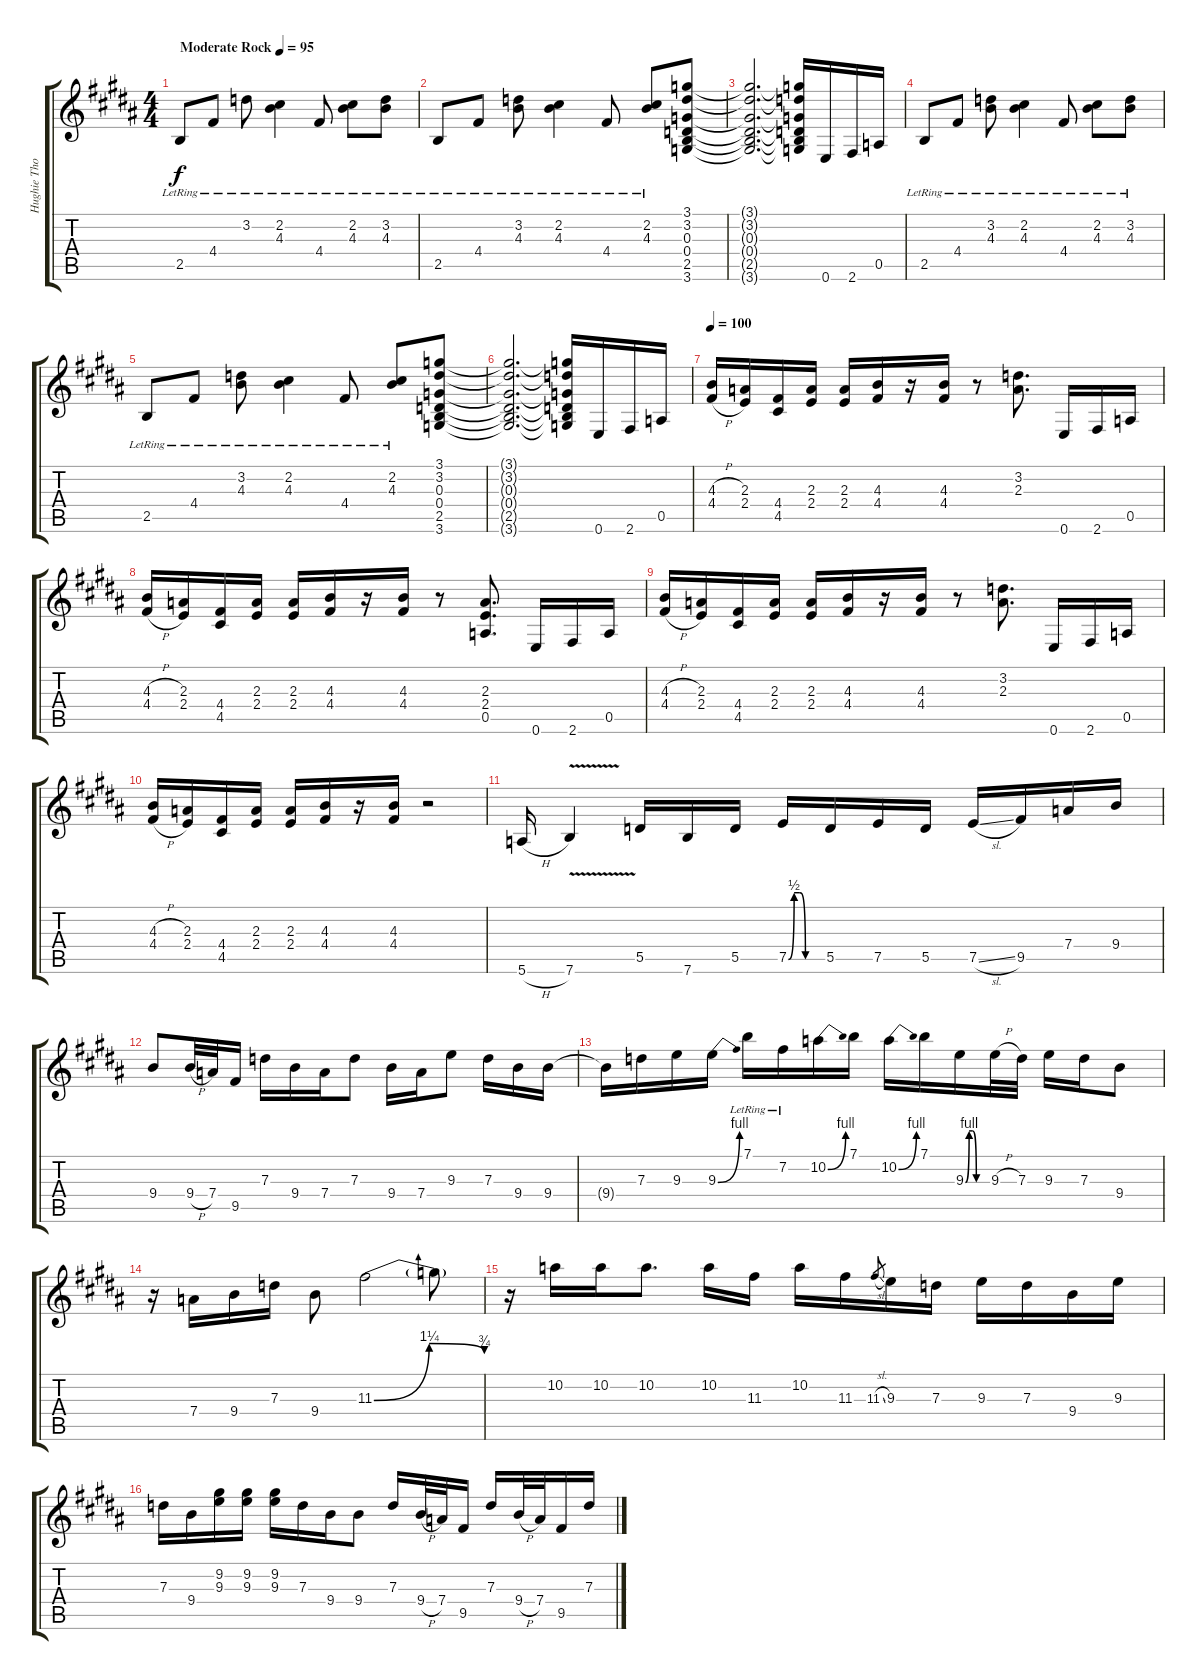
\track ("Hughie Thomasson Guitar" "Hughie Tho") {instrument electricguitarclean}
\staff {score tabs}
\tuning (E4 B3 G3 D3 A2 E2) {hide}
\ts (4 4)
\tempo (95 "Moderate Rock")
\clef g2
\ks g#minor
2.5{lr}.8{dy f instrument electricguitarclean} 4.4{lr}.8 3.2{lr}.8 (2.2{lr} 4.3{lr}).4 4.4{lr}.8 (2.2{lr} 4.3).8 (3.2{lr} 4.3{lr}).8 |
2.5{lr}.8 4.4{lr}.8 (3.2{lr} 4.3{lr}).8 (2.2{lr} 4.3{lr}).4 4.4{lr}.8 (2.2{lr} 4.3).8 (3.1 3.2 0.3 0.4 2.5 3.6).8 |
(3.1{t} 3.2{t} 0.3{t} 0.4{t} 2.5{t} 3.6{t}).2{d} (3.1{t} 3.2{t} 0.3{t} 0.4{t} 2.5{t} 3.6{t}).16 0.6.16 2.6.16 0.5.16 |
2.5{lr}.8 4.4{lr}.8 (3.2{lr} 4.3).8 (2.2{lr} 4.3{lr}).4 4.4{lr}.8 (2.2{lr} 4.3).8 (3.2{lr} 4.3{lr}).8 |
2.5{lr}.8 4.4{lr}.8 (3.2{lr} 4.3{lr}).8 (2.2{lr} 4.3{lr}).4 4.4{lr}.8 (2.2{lr} 4.3).8 (3.1 3.2 0.3 0.4 2.5 3.6).8 |
(3.1{t} 3.2{t} 0.3{t} 0.4{t} 2.5{t} 3.6{t}).2{d} (3.1{t} 3.2{t} 0.3{t} 0.4{t} 2.5{t} 3.6{t}).16 0.6.16 2.6.16 0.5.16 |
\tempo 100
(4.3{h} 4.4{h}).16{instrument overdrivenguitar} (2.3 2.4).16 (4.4 4.5).16 (2.3 2.4).16 (2.3 2.4).16 (4.3 4.4).16 r.16 (4.3 4.4).16 r.8 (3.2 2.3).8{d} 0.6.16 2.6.16 0.5.16 |
(4.3{h} 4.4{h}).16 (2.3 2.4).16 (4.4 4.5).16 (2.3 2.4).16 (2.3 2.4).16 (4.3 4.4).16 r.16 (4.3 4.4).16 r.8 (2.3 2.4 0.5).8{d} 0.6.16 2.6.16 0.5.16 |
(4.3{h} 4.4{h}).16 (2.3 2.4).16 (4.4 4.5).16 (2.3 2.4).16 (2.3 2.4).16 (4.3 4.4).16 r.16 (4.3 4.4).16 r.8 (3.2 2.3).8{d} 0.6.16 2.6.16 0.5.16 |
(4.3{h} 4.4{h}).16 (2.3 2.4).16 (4.4 4.5).16 (2.3 2.4).16 (2.3 2.4).16 (4.3 4.4).16 r.16 (4.3 4.4).16 r.2 |
5.6{h}.16{volume 16 balance 8 instrument overdrivenguitar} 7.6{v}.4 5.5.16 7.6.16 5.5.16 7.5{be (custom 0 0 10 2 20 2 30 0 60 0)}.16 5.5.16 7.5.16 5.5.16 7.5{sl}.16 9.5.16 7.4.16 9.4.16 |
9.4.8 9.4{h}.32 7.4.32 9.5.16 7.3.16 9.4.16 7.4.16 7.3.8 9.4.16 7.4.16 9.3.8 7.3.16 9.4.16 9.4.16 |
9.4{t}.16 7.3.16 9.3.16 9.3{be (bend 0 0 60 4)}.16 7.1{lr}.16 7.2{lr}.16 10.2{be (bend 0 0 60 4)}.16 7.1.16 10.2{be (bend 0 0 60 4)}.16 7.1.16 9.3{be (custom 0 0 10 4 20 4 30 0 60 0)}.16 9.3{h}.32 7.3.32 9.3.16 7.3.16 9.4.8 |
r.16 7.4.16 9.4.16 7.3.16 9.4.8 11.3{be (bendrelease 0 0 15 5 45 5 60 3)}.2 11.3{t}.8 |
r.16 10.2.16 10.2.16 10.2.8{d} 10.2.16 11.3.16 10.2.16 11.3.16 11.3{sl}.8{gr} 9.3.16 7.3.16 9.3.16 7.3.16 9.4.16 9.3.16 |
7.3.16 9.4.16 (9.2 9.3).16 (9.2 9.3).16 (9.2 9.3).16 7.3.16 9.4.16 9.4.8 7.3.16 9.4{h}.32 7.4.32 9.5.16 7.3.16 9.4{h}.32 7.4.32 9.5.16 7.3.16
